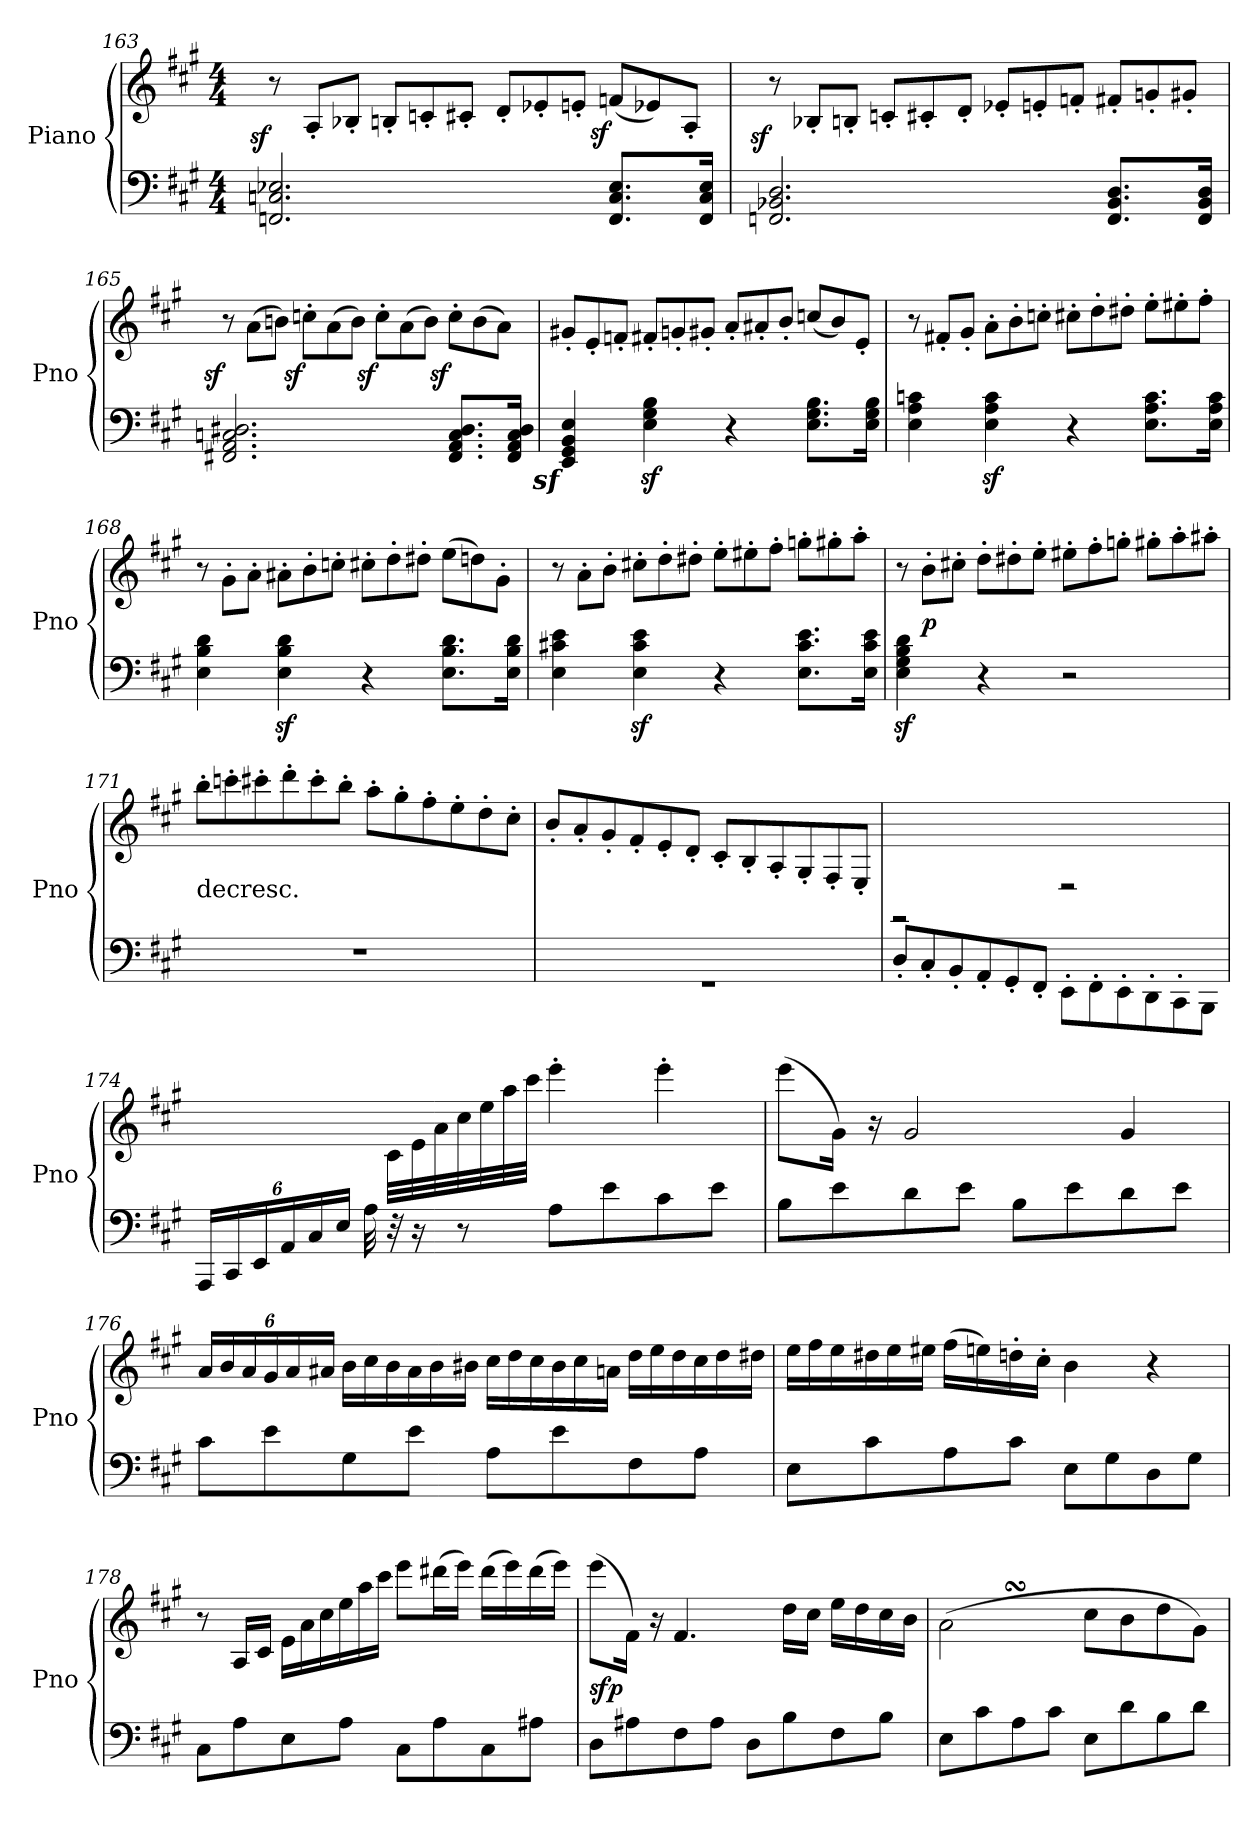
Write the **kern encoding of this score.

**kern	**kern	**dynam
*part1	*part1	*part1
*staff2	*staff1	*staff1/2
*I"Piano	*	*
*I'Pno	*	*
*clefF4	*clefG2	*
*k[f#c#g#]	*k[f#c#g#]	*
*A:	*A:	*
*M4/4	*M4/4	*
*	*Xtuplet	*
=163	=163	=163
!	!	!LO:DY:rj
2.FFn 2.Cn 2.E-X	12r	sf
.	12A'L	.
.	12B-X'J	.
.	12Bn'L	.
.	12cn'	.
.	12c#X'J	.
.	12d'L	.
.	12e-X'	.
.	12en'J	.
!	!	!LO:DY:rj
8.FF 8.C 8.E-L	(12fnL	sf
.	12e-X)	.
.	12A'J	.
16FF 16C 16E-Jk	.	.
=164	=164	=164
!	!	!LO:DY:rj
2.FFn 2.BB-X 2.D	12r	sf
.	12B-X'L	.
.	12Bn'J	.
.	12cn'L	.
.	12c#X'	.
.	12d'J	.
.	12e-X'L	.
.	12en'	.
.	12fn'J	.
8.FF 8.BB- 8.DL	12f#X'L	.
.	12gn'	.
.	12g#X'J	.
16FF 16BB- 16DJk	.	.
=165	=165	=165
!	!	!LO:DY:rj
2.FF#X 2.AA 2.Cn 2.D#X	12r	sf
.	(12a\L	.
.	12bn\J)	.
!	!	!LO:DY:rj
.	12ccn'L	sf
.	(12a	.
.	12bJ)	.
!	!	!LO:DY:rj
.	12cc'L	sf
.	(12a	.
.	12bJ)	.
!	!	!LO:DY:rj
8.FF# 8.AA 8.C 8.D#L	12cc'L	sf
.	(12b	.
.	12aJ)	.
16FF# 16AA 16C 16D#Jk	.	.
=166	=166	=166
!LO:DY:rj	!	!
4EEz 4GG#z 4BBz 4Ez	12g#X'L	.
.	12e'	.
.	12fn'J	.
4Ez 4G#z 4Bz	12f#X'L	.
.	12gn'	.
.	12g#X'J	.
4r	12a'L	.
.	12a#X'	.
.	12b'J	.
8.E 8.G# 8.BL	(12ccnL	.
.	12b)	.
.	12e'J	.
16E 16G# 16BJk	.	.
=167	=167	=167
4E 4A 4cn	12r	.
.	12f#X'L	.
.	12g#'J	.
4Ez 4Az 4cz	12a'L	.
.	12b'	.
.	12ccn'J	.
4r	12cc#X'L	.
.	12dd'	.
.	12dd#X'J	.
8.E 8.A 8.cL	12ee'L	.
.	12ee#X'	.
.	12ff#'J	.
16E 16A 16cJk	.	.
=168	=168	=168
4E 4B 4d	12r	.
.	12g#'\L	.
.	12a'\J	.
4Ez 4Bz 4dz	12a#X'L	.
.	12b'	.
.	12ccn'J	.
4r	12cc#X'L	.
.	12dd'	.
.	12dd#X'J	.
8.E 8.B 8.dL	(12eeL	.
.	12ddn)	.
.	12g#'J	.
16E 16B 16dJk	.	.
=169	=169	=169
4E 4c#X 4e	12r	.
.	12a'\L	.
.	12b'\J	.
4Ez 4c#z 4ez	12cc#X'L	.
.	12dd'	.
.	12dd#X'J	.
4r	12ee'L	.
.	12ee#X'	.
.	12ff#'J	.
8.E 8.c# 8.eL	12ggn'L	.
.	12gg#X'	.
.	12aa'J	.
16E 16c# 16eJk	.	.
=170	=170	=170
4Ez 4G#z 4Bz 4dz	12r	.
.	12b'L	p
.	12cc#X'J	.
4r	12dd'L	.
.	12dd#X'	.
.	12ee'J	.
2r	12ee#X'L	.
.	12ff#'	.
.	12ggn'J	.
.	12gg#X'L	.
.	12aa'	.
.	12aa#X'J	.
=171	=171	=171
!	!LO:TX:c:t=decresc.	!
1r	12bb'L	.
.	12cccn'	.
.	12ccc#X'	.
.	12ddd'	.
.	12ccc#'	.
.	12bb'J	.
.	12aa'L	.
.	12gg#'	.
.	12ff#'	.
.	12ee'	.
.	12dd'	.
.	12cc#'J	.
=172	=172	=172
1rGG	12b'L	.
.	12a'	.
.	12g#'	.
.	12f#'	.
.	12e'	.
.	12d'J	.
.	12c#'</L	.
.	12B'</	.
.	12A'</	.
.	12G#'</	.
.	12F#'</	.
.	12E'</J	.
=173	=173	=173
*Xtuplet	*	*
12D'/L	2rEE	.
12C#'/	.	.
12BB'/	.	.
12AA'/	.	.
12GG#'/	.	.
12FF#'/J	.	.
12EE'\L	2rD	.
12FF#'\	.	.
12EE'\	.	.
12DD'\	.	.
12CC#'\	.	.
12BBB\J	.	.
=174	=174	=174
*tuplet	*	*
*Xbrackettup	*	*
24AAALL	4ryy	.
24CC#	.	.
24EE	.	.
24AA	.	.
24C#	.	.
24EJJ	.	.
32A	32ryy	.
32r	32c#LLL	.
16r	32e	.
.	32a	.
8r	32cc#	.
.	32ee	.
.	32aa	.
.	32ccc#JJJ	.
8AL	4eee'	.
8e	.	.
8c#	4eee'	.
8eJ	.	.
=175	=175	=175
8BL	(8eeeL	.
8e	16g#Jk)	.
.	16r	.
8d	2g#	.
8eJ	.	.
8BL	.	.
8e	.	.
8d	4g#	.
8eJ	.	.
=176	=176	=176
*	*tuplet	*
*	*Xbrackettup	*
8c#L	24aLL	.
.	24b	.
.	24a	.
8e	24g#	.
.	24a	.
.	24a#XJJ	.
*	*Xtuplet	*
8G#	24bLL	.
.	24cc#	.
.	24b	.
8eJ	24a#	.
.	24b	.
.	24b#XJJ	.
8AL	24cc#LL	.
.	24dd	.
.	24cc#	.
8e	24b#	.
.	24cc#	.
.	24anJJ	.
8F#	24ddLL	.
.	24ee	.
.	24dd	.
8AJ	24cc#	.
.	24dd	.
.	24dd#XJJ	.
=177	=177	=177
8EL	24eeLL	.
.	24ff#	.
.	24ee	.
8c#	24dd#X	.
.	24ee	.
.	24ee#XJJ	.
8A	(16ff#LL	.
.	16een)	.
8c#J	16ddn'	.
.	16cc#'JJ	.
8EL	4b	.
8G#	.	.
8D	4r	.
8G#J	.	.
=178	=178	=178
8C#L	8r	.
8A	16ALL	.
.	16c#JJ	.
8E	24eLL	.
.	24a	.
.	24cc#	.
8AJ	24ee	.
.	24aa	.
.	24ccc#JJ	.
8C#L	8eeeL	.
8A	(16ddd#XL	.
.	16eeeJJ)	.
8C#	(16ddd#LL	.
.	16eee)	.
8A#XJ	(16ddd#	.
.	16eeeJJ)	.
=179	=179	=179
8DL	(8eeeL	sfp
8A#X	16f#Jk)	.
.	16r	.
8F#	4.f#	.
8A#J	.	.
8DL	.	.
8B	16ddLL	.
.	16cc#JJ	.
8F#	16eeLL	.
.	16dd	.
8BJ	16cc#	.
.	16bJJ	.
=180	=180	=180
8EL	(2aSSs\	.
8c#	.	.
8A	.	.
8c#J	.	.
8EL	8cc#L	.
8d	8b	.
8B	8dd	.
8dJ	8g#J)	.
=	=	=
*-	*-	*-
